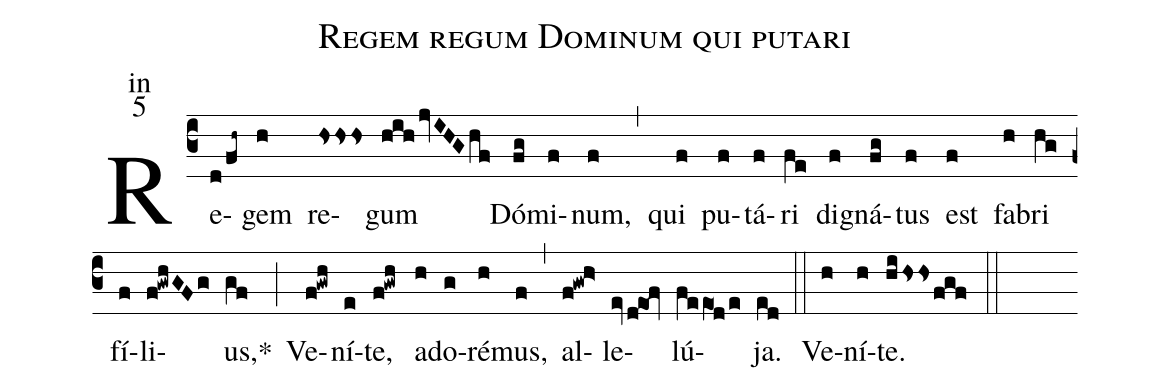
name:Regem regum Dominum qui putari;
office-part:in;
mode:5;
%%
(c3) Re(d/fh~)gem(h) re(hshshs)gum(hihjvIHGhf) Dó(fg)mi(f)num,(f) (,)
qui(f) pu(f)tá(f)ri(fe) di(f)gná(fg)tus(f) est(f) fa(h)bri(hg) fí(f)li(f!gwhGFg)us,<sp>*</sp>(gf) (;)
Ve(f!gwh)ní(e)te,(f!gwh) ad(h)o(g)ré(h)mus,(f) (,)
al(f!gw!h>)le(evd!eo1!fv)lú(feeO1d/e)ja.(ed) (::)
Ve(h)ní(h)te.(hiHssfgf) (::)
